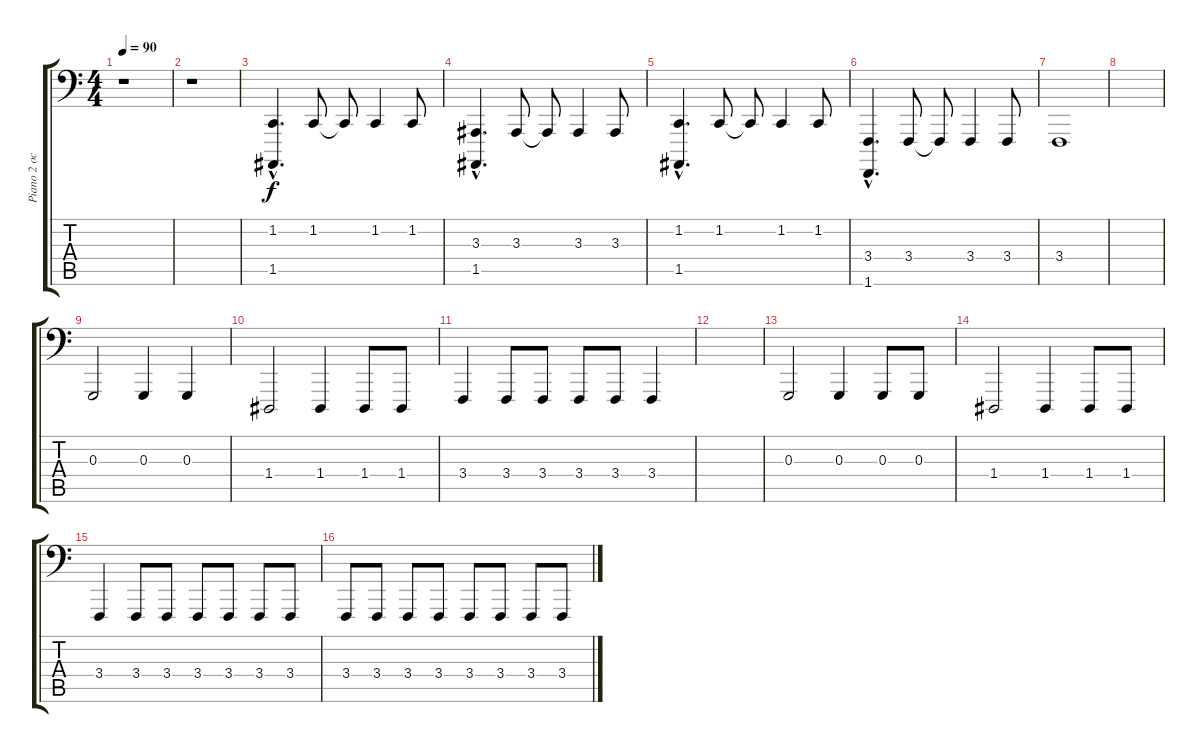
\track ("Piano 2 octaves lower" "Piano 2 oc") {instrument acousticgrandpiano}
\staff {score tabs}
\tuning (E2 B1 G1 D1 A0 E0) {hide}
\ts (4 4)
\tempo 90
\clef f4
\ks c
r.1{dy f} |
r.1 |
(1.2{hac} 1.5{hac}).4{d} 1.2.8 1.2{t}.8 1.2.4 1.2.8 |
(3.3{hac} 1.5{hac}).4{d} 3.3.8 3.3{t}.8 3.3.4 3.3.8 |
(1.2{hac} 1.5{hac}).4{d} 1.2.8 1.2{t}.8 1.2.4 1.2.8 |
(3.4{hac} 1.6{hac}).4{d} 3.4.8 3.4{t}.8 3.4.4 3.4.8 |
3.4.1 |
|
0.3.2 0.3.4 0.3.4 |
1.4.2 1.4.4 1.4.8 1.4.8 |
3.4.4 3.4.8 3.4.8 3.4.8 3.4.8 3.4.4 |
|
0.3.2 0.3.4 0.3.8 0.3.8 |
1.4.2 1.4.4 1.4.8 1.4.8 |
3.4.4{volume 16} 3.4.8 3.4.8 3.4.8 3.4.8 3.4.8 3.4.8 |
3.4.8 3.4.8 3.4.8 3.4.8 3.4.8 3.4.8 3.4.8 3.4.8
